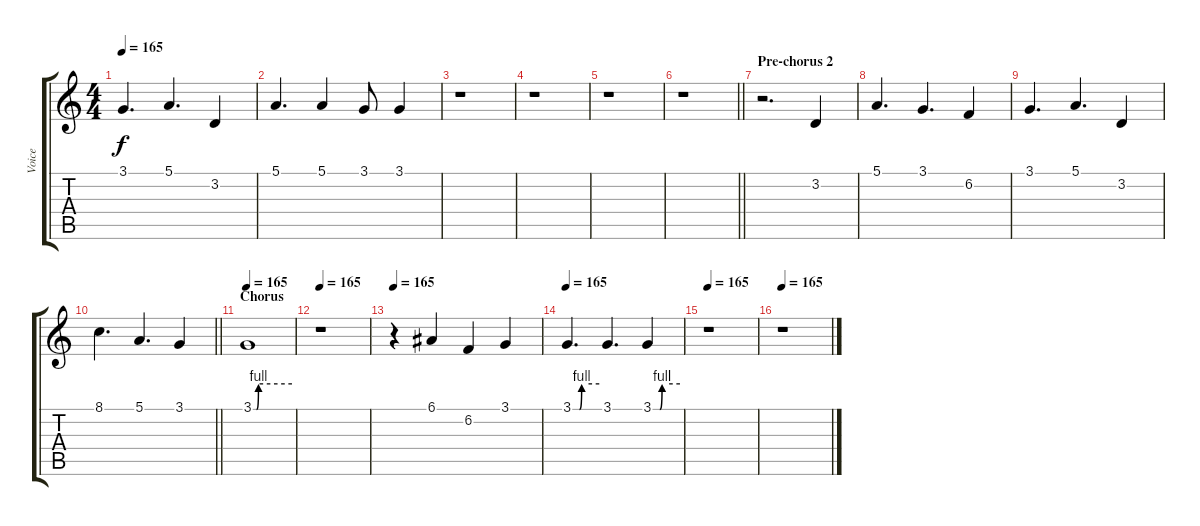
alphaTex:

\track ("Voice" "Voice") {instrument lead2sawtooth}
\staff {score tabs}
\tuning (E4 B3 G3 D3 A2 E2) {hide}
\ts (4 4)
\tempo 165
\clef g2
\ks c
3.1.4{d dy f} 5.1.4{d} 3.2.4 |
5.1.4{d} 5.1.4 3.1.8 3.1.4 |
r.1 |
r.1 |
r.1 |
\barLineRight lightlight
r.1 |
\section ("" "Pre-chorus 2")
r.2{d} 3.2.4 |
5.1.4{d} 3.1.4{d} 6.2.4 |
3.1.4{d} 5.1.4{d} 3.2.4 |
\barLineRight lightlight
8.1.4{d} 5.1.4{d} 3.1.4 |
\section ("" "Chorus")
\tempo 165
3.1{be (custom 0 0 5 0 8 4 60 4)}.1 |
\tempo 165
r.1 |
\tempo 165
r.4 6.1.4 6.2.4 3.1.4 |
\tempo 165
3.1{be (custom 0 0 15 0 20 4 60 4)}.4{d} 3.1.4{d} 3.1{be (custom 0 0 15 0 20 4 60 4)}.4 |
\tempo 165
r.1 |
\tempo 165
r.1
